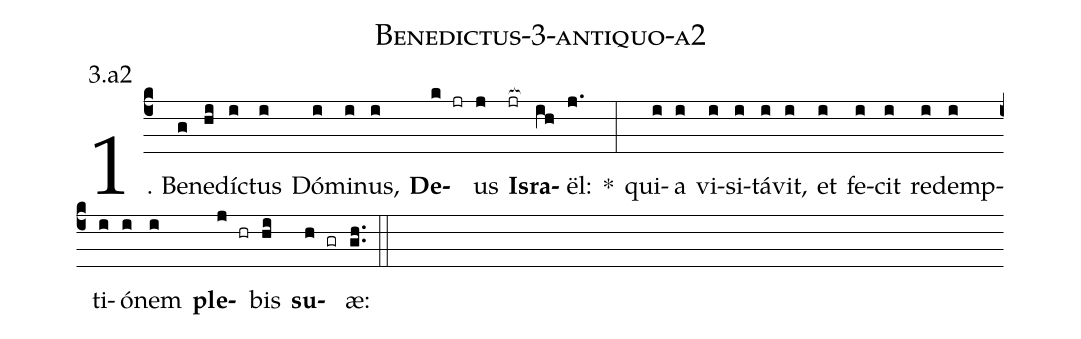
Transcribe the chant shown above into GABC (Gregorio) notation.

name: Benedictus-3-antiquo-a2;
annotation: 3.a2;
%%
(c4)1. Be(g)ne(hi)díc(i)tus(i) Dó(i)mi(i)nus,(i) <b>De</b>(k jr)us(j) <b>Is</b>(jr[ocb:1{])<b>ra</b>(ih[ocb:0}])ël:(j.) *(:) qui(i)a(i) vi(i)si(i)tá(i)vit,(i) et(i) fe(i)cit(i) red(i)emp(i)ti(i)ó(i)nem(i) <b>ple</b>(j hr)bis(hi) <b>su</b>(h gr)æ:(gh..) (::)
